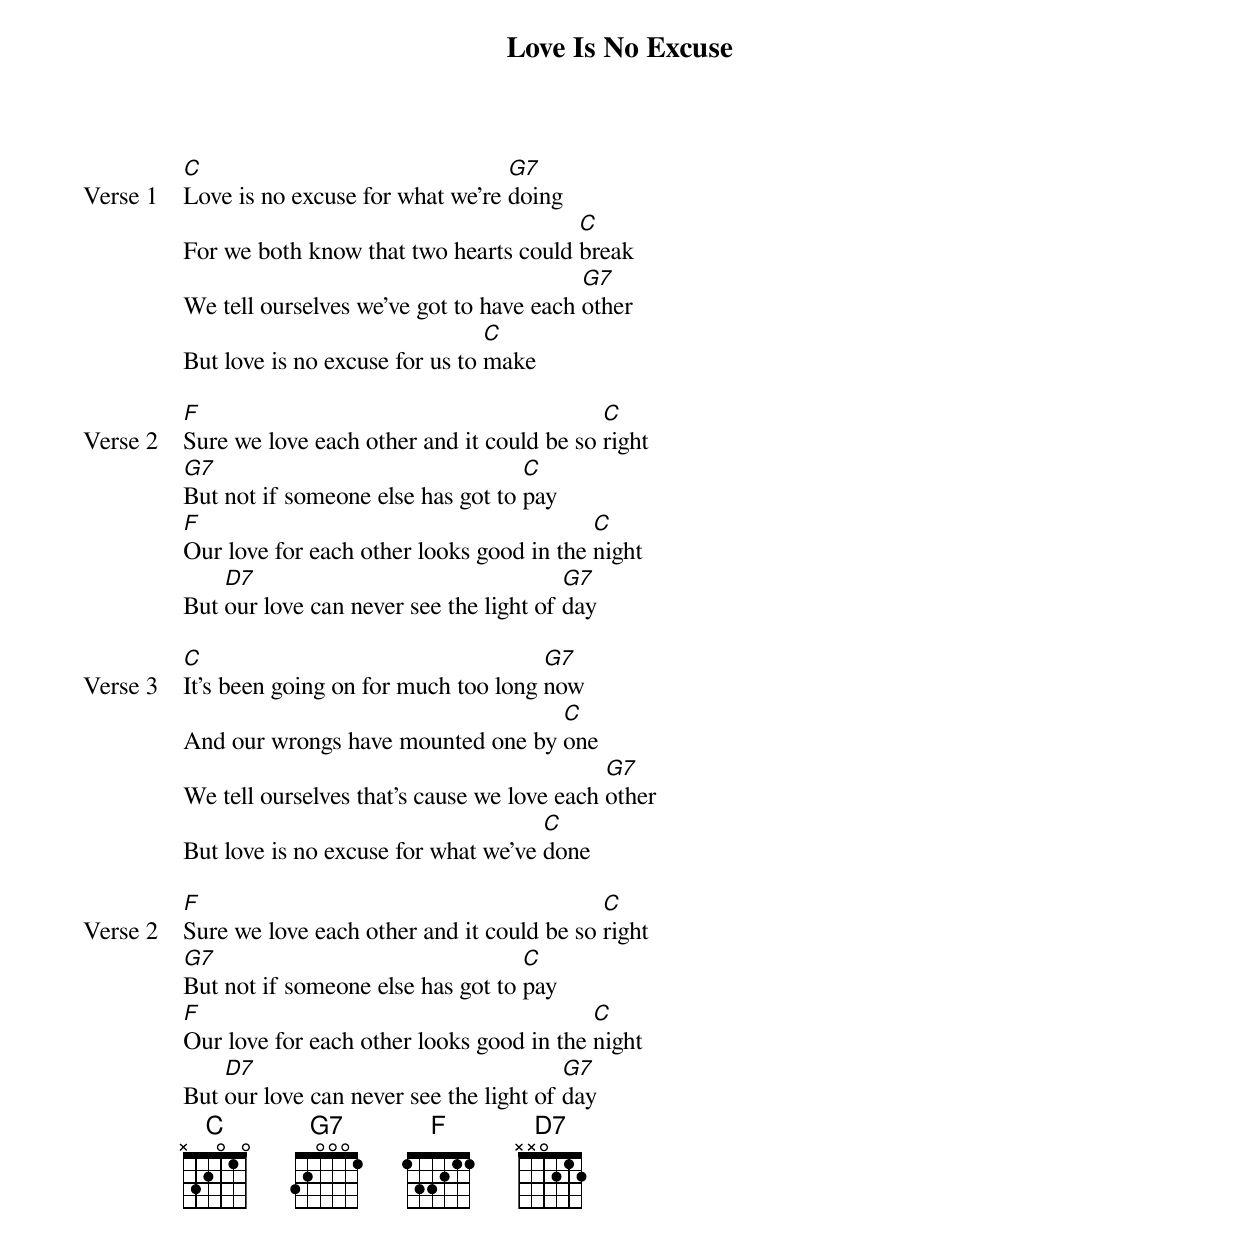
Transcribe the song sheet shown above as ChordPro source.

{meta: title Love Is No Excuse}
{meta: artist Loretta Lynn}
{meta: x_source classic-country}
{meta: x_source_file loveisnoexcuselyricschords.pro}
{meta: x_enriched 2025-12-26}

{start_of_verse: Verse 1}
[C]Love is no excuse for what we're [G7]doing
For we both know that two hearts could [C]break
We tell ourselves we've got to have each [G7]other
But love is no excuse for us to [C]make
{end_of_verse}

{start_of_verse: Verse 2}
[F]Sure we love each other and it could be so [C]right
[G7]But not if someone else has got to [C]pay
[F]Our love for each other looks good in the [C]night
But [D7]our love can never see the light of [G7]day
{end_of_verse}

{start_of_verse: Verse 3}
[C]It's been going on for much too long [G7]now
And our wrongs have mounted one by [C]one
We tell ourselves that's cause we love each [G7]other
But love is no excuse for what we've [C]done
{end_of_verse}

{start_of_verse: Verse 2}
[F]Sure we love each other and it could be so [C]right
[G7]But not if someone else has got to [C]pay
[F]Our love for each other looks good in the [C]night
But [D7]our love can never see the light of [G7]day
{end_of_verse}
